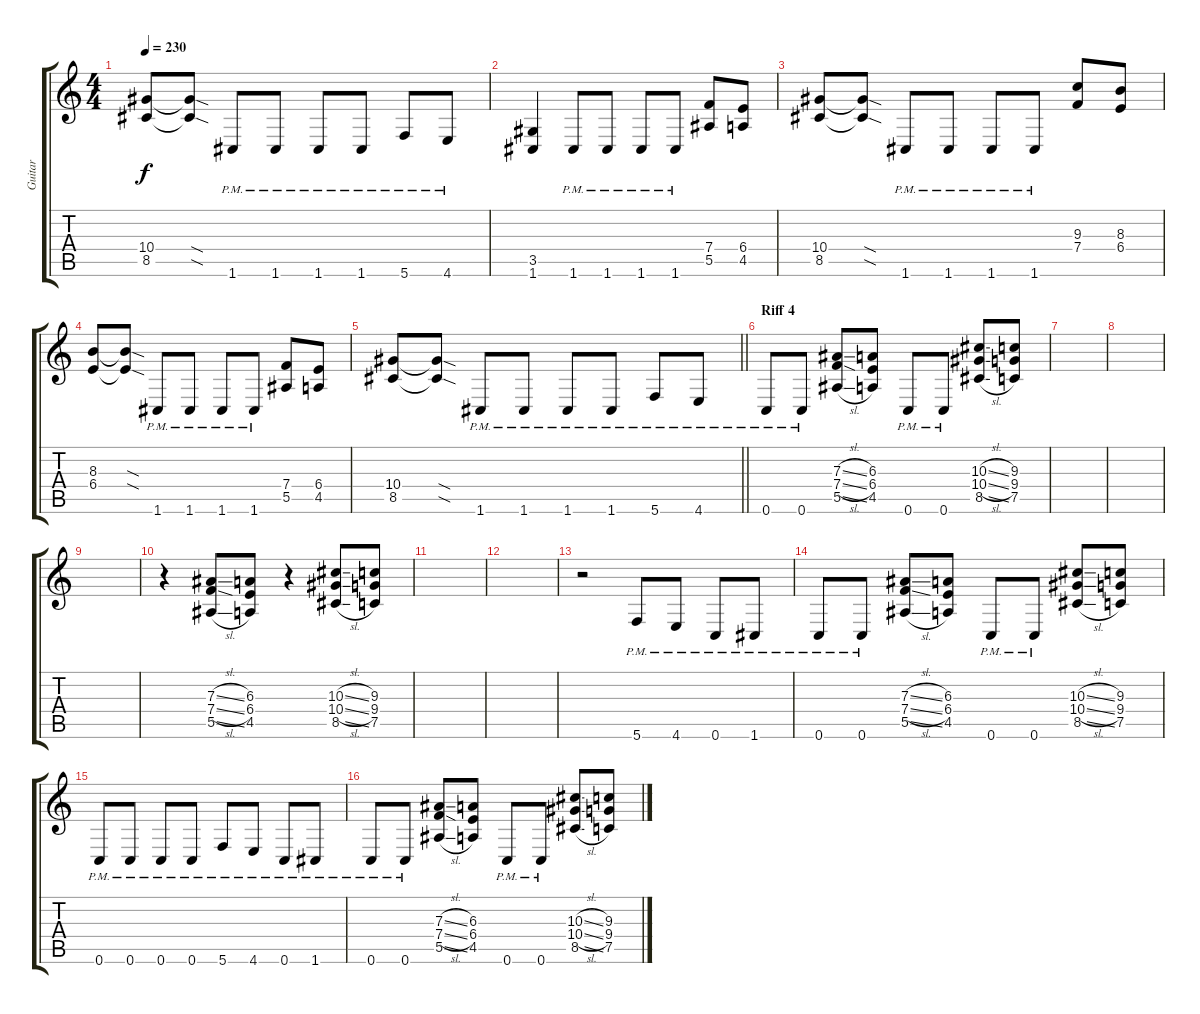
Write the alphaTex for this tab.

\track ("Guitar" "Guitar") {instrument distortionguitar}
\staff {score tabs}
\tuning (C4 G3 Eb3 Bb2 F2 C2) {hide}
\ts (4 4)
\tempo 230
\clef g2
\ks c
(10.4 8.5).8{dy f} (10.4{sod t} 8.5{sod t}).8 1.6{pm}.8 1.6{pm}.8 1.6{pm}.8 1.6{pm}.8 5.6{pm}.8 4.6{pm}.8 |
(3.5 1.6).4 1.6{pm}.8 1.6{pm}.8 1.6{pm}.8 1.6{pm}.8 (7.4 5.5).8 (6.4 4.5).8 |
(10.4 8.5).8 (10.4{sod t} 8.5{sod t}).8 1.6{pm}.8 1.6{pm}.8 1.6{pm}.8 1.6{pm}.8 (9.3 7.4).8 (8.3 6.4).8 |
(8.3 6.4).8 (8.3{sod t} 6.4{sod t}).8 1.6{pm}.8 1.6{pm}.8 1.6{pm}.8 1.6{pm}.8 (7.4 5.5).8 (6.4 4.5).8 |
\barLineRight lightlight
(10.4 8.5).8 (10.4{sod t} 8.5{sod t}).8 1.6{pm}.8 1.6{pm}.8 1.6{pm}.8 1.6{pm}.8 5.6{pm}.8 4.6{pm}.8 |
\section ("" "Riff 4")
0.6{pm}.8 0.6{pm}.8 (7.3{sl} 7.4{sl} 5.5{sl}).8 (6.3 6.4 4.5).8 0.6{pm}.8 0.6{pm}.8 (10.3{sl} 10.4{sl} 8.5{sl}).8 (9.3 9.4 7.5).8 |
|
|
|
r.4 (7.3{sl} 7.4{sl} 5.5{sl}).8 (6.3 6.4 4.5).8 r.4 (10.3{sl} 10.4{sl} 8.5{sl}).8 (9.3 9.4 7.5).8 |
|
|
r.2 5.6{pm}.8 4.6{pm}.8 0.6{pm}.8 1.6{pm}.8 |
0.6{pm}.8 0.6{pm}.8 (7.3{sl} 7.4{sl} 5.5{sl}).8 (6.3 6.4 4.5).8 0.6{pm}.8 0.6{pm}.8 (10.3{sl} 10.4{sl} 8.5{sl}).8 (9.3 9.4 7.5).8 |
0.6{pm}.8 0.6{pm}.8 0.6{pm}.8 0.6{pm}.8 5.6{pm}.8 4.6{pm}.8 0.6{pm}.8 1.6{pm}.8 |
0.6{pm}.8 0.6{pm}.8 (7.3{sl} 7.4{sl} 5.5{sl}).8 (6.3 6.4 4.5).8 0.6{pm}.8 0.6{pm}.8 (10.3{sl} 10.4{sl} 8.5{sl}).8 (9.3 9.4 7.5).8
